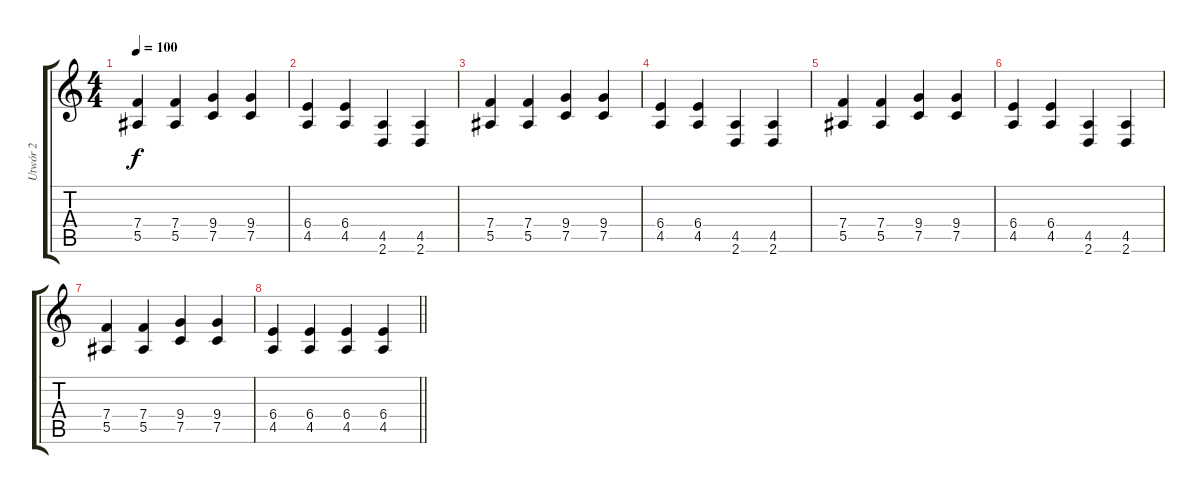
\track ("Utwór 2" "Utwór 2") {instrument distortionguitar}
\staff {score tabs}
\tuning (C4 G3 Eb3 Bb2 F2 C2) {hide}
\ts (4 4)
\tempo 100
\clef g2
\ks c
(7.4 5.5).4{dy f} (7.4 5.5).4 (9.4 7.5).4 (9.4 7.5).4 |
(6.4 4.5).4 (6.4 4.5).4 (4.5 2.6).4 (4.5 2.6).4 |
(7.4 5.5).4 (7.4 5.5).4 (9.4 7.5).4 (9.4 7.5).4 |
(6.4 4.5).4 (6.4 4.5).4 (4.5 2.6).4 (4.5 2.6).4 |
(7.4 5.5).4 (7.4 5.5).4 (9.4 7.5).4 (9.4 7.5).4 |
(6.4 4.5).4 (6.4 4.5).4 (4.5 2.6).4 (4.5 2.6).4 |
(7.4 5.5).4 (7.4 5.5).4 (9.4 7.5).4 (9.4 7.5).4 |
\barLineRight lightlight
(6.4 4.5).4 (6.4 4.5).4 (6.4 4.5).4 (6.4 4.5).4
